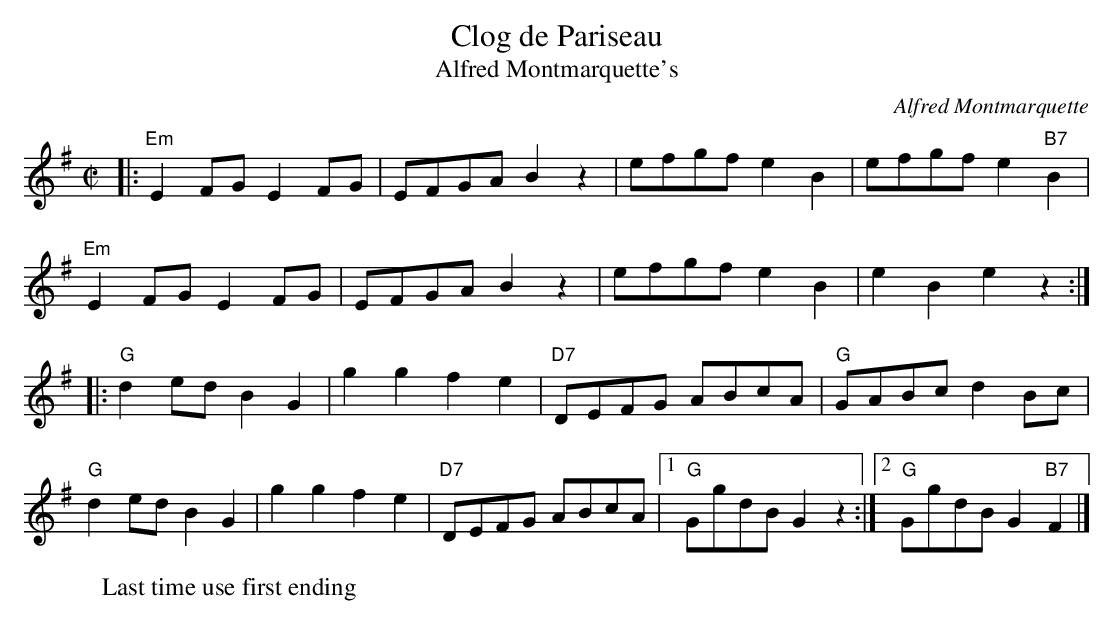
X:1
T:Clog de Pariseau
T:Alfred Montmarquette's
C:Alfred Montmarquette
M:C|
L:1/8
K:Em
|:"Em"E2 FG E2 FG | EFGA B2 z2 | efgf e2 B2 | efgf e2 "B7"B2 |
"Em"E2 FG E2 FG | EFGA B2 z2 | efgf e2 B2 | e2 B2 e2 z2 :|
|:"G"d2 ed B2 G2 | g2 g2 f2 e2 | "D7"DEFG ABcA | "G"GABc d2 Bc |
"G"d2 ed B2 G2 | g2 g2 f2 e2 |\
 "D7"DEFG ABcA |1 "G"GgdB G2 z2 :|2 "G"GgdB G2 "B7"F2 |]
W:Last time use first ending
